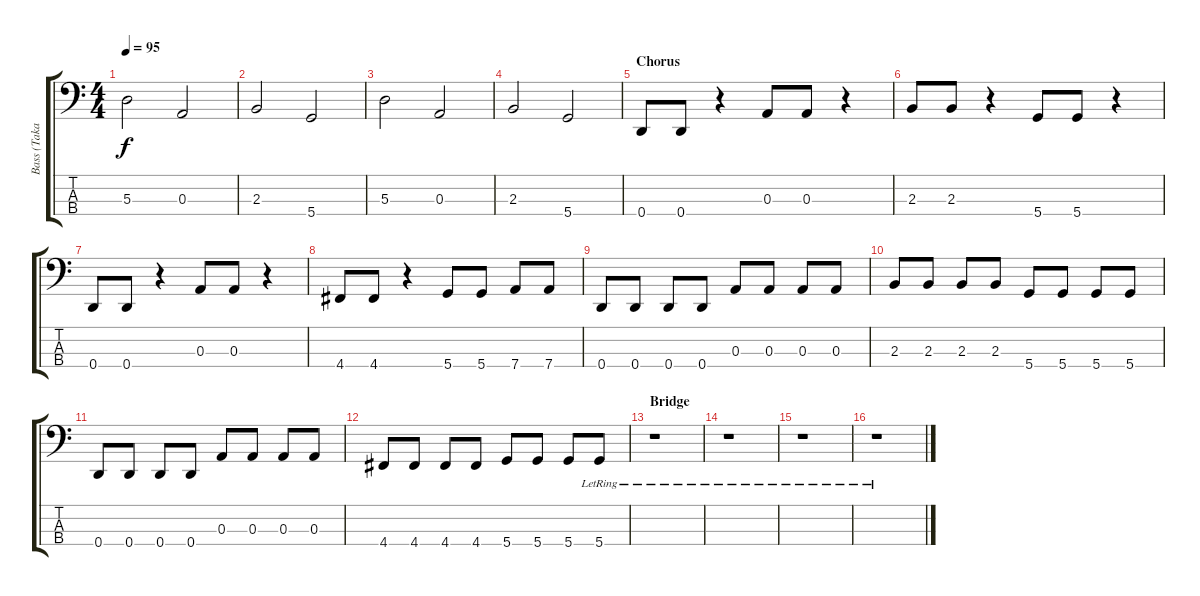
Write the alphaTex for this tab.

\track ("Bass (Taka Hirose)" "Bass (Taka") {instrument electricbassfinger}
\staff {score tabs}
\tuning (G2 D2 A1 D1) {hide}
\ts (4 4)
\tempo 95
\clef f4
\ks c
5.3.2{dy f} 0.3.2 |
2.3.2 5.4.2 |
5.3.2 0.3.2 |
2.3.2 5.4.2 |
\section ("" "Chorus")
0.4.8 0.4.8 r.4 0.3.8 0.3.8 r.4 |
2.3.8 2.3.8 r.4 5.4.8 5.4.8 r.4 |
0.4.8 0.4.8 r.4 0.3.8 0.3.8 r.4 |
4.4.8 4.4.8 r.4 5.4.8 5.4.8 7.4.8 7.4.8 |
0.4.8 0.4.8 0.4.8 0.4.8 0.3.8 0.3.8 0.3.8 0.3.8 |
2.3.8 2.3.8 2.3.8 2.3.8 5.4.8 5.4.8 5.4.8 5.4.8 |
0.4.8 0.4.8 0.4.8 0.4.8 0.3.8 0.3.8 0.3.8 0.3.8 |
4.4.8 4.4.8 4.4.8 4.4.8 5.4.8 5.4.8 5.4.8 5.4{lr}.8 |
\section ("" "Bridge")
r.1 |
r.1 |
r.1 |
r.1
